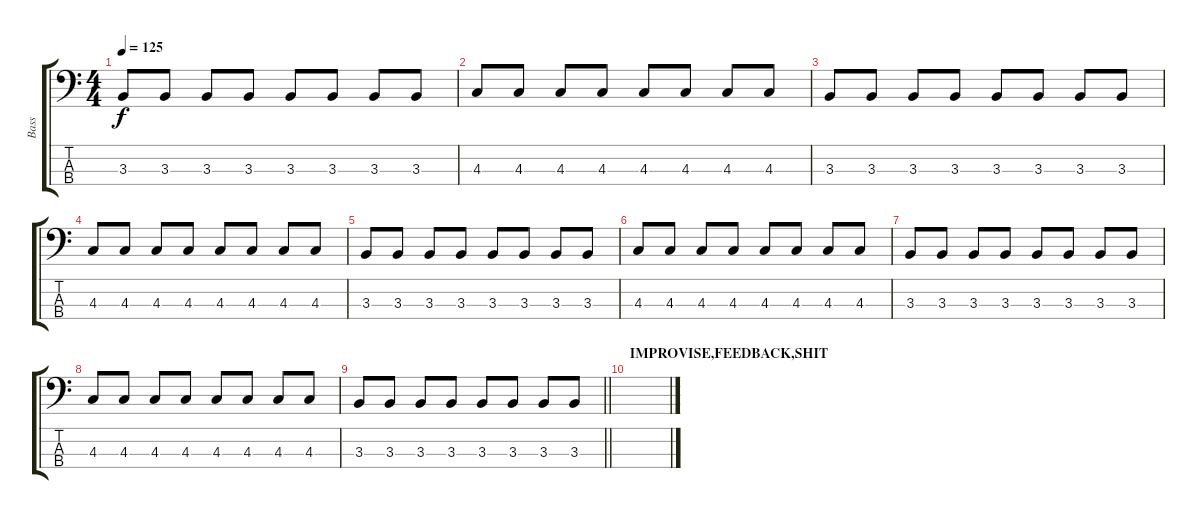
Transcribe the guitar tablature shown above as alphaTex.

\track ("Bass" "Bass") {instrument electricbassfinger}
\staff {score tabs}
\tuning (Gb2 Db2 Ab1 Eb1) {hide}
\ts (4 4)
\tempo 125
\clef f4
\ks c
3.3.8{dy f} 3.3.8 3.3.8 3.3.8 3.3.8 3.3.8 3.3.8 3.3.8 |
4.3.8 4.3.8 4.3.8 4.3.8 4.3.8 4.3.8 4.3.8 4.3.8 |
3.3.8 3.3.8 3.3.8 3.3.8 3.3.8 3.3.8 3.3.8 3.3.8 |
4.3.8 4.3.8 4.3.8 4.3.8 4.3.8 4.3.8 4.3.8 4.3.8 |
3.3.8 3.3.8 3.3.8 3.3.8 3.3.8 3.3.8 3.3.8 3.3.8 |
4.3.8 4.3.8 4.3.8 4.3.8 4.3.8 4.3.8 4.3.8 4.3.8 |
3.3.8 3.3.8 3.3.8 3.3.8 3.3.8 3.3.8 3.3.8 3.3.8 |
4.3.8 4.3.8 4.3.8 4.3.8 4.3.8 4.3.8 4.3.8 4.3.8 |
\barLineRight lightlight
3.3.8 3.3.8 3.3.8 3.3.8 3.3.8 3.3.8 3.3.8 3.3.8 |
\section ("" "IMPROVISE,FEEDBACK,SHIT")
